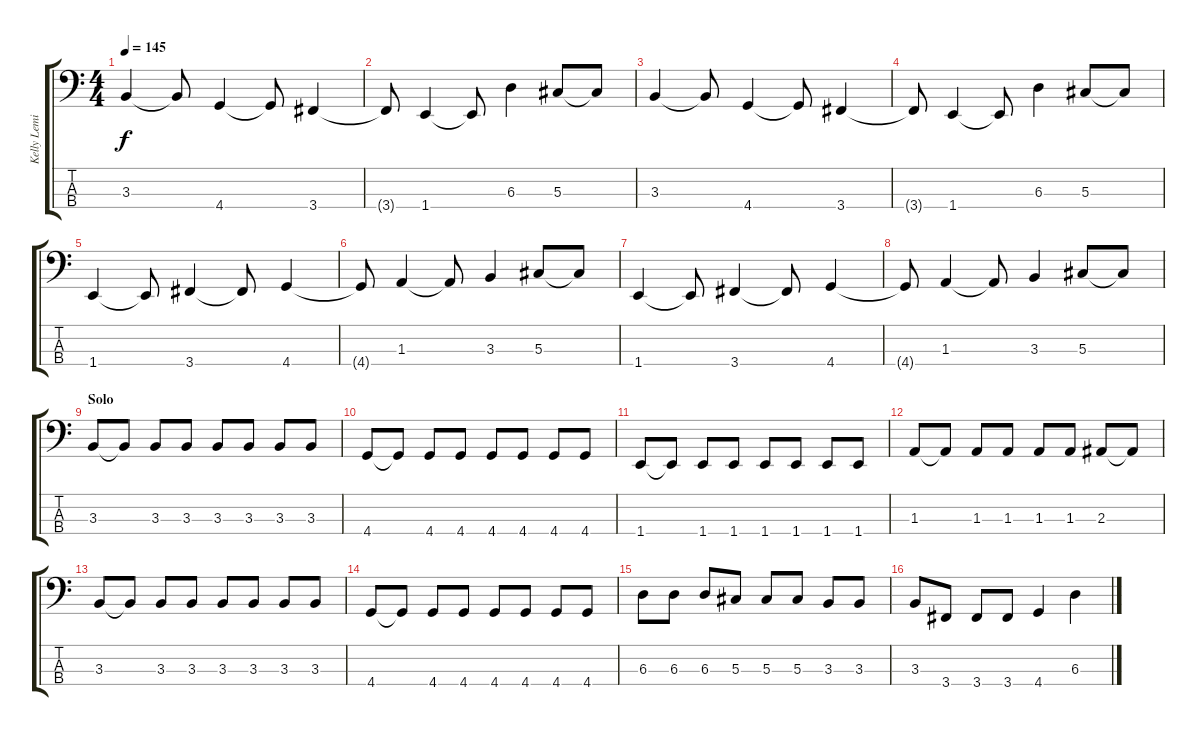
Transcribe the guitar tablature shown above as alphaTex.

\track ("Kelly Lemieux" "Kelly Lemi") {instrument electricbassfinger}
\staff {score tabs}
\tuning (Gb2 Db2 Ab1 Eb1) {hide}
\ts (4 4)
\tempo 145
\clef f4
\ks c
3.3.4{dy f} 3.3{t}.8 4.4.4 4.4{t}.8 3.4.4 |
3.4{t}.8 1.4.4 1.4{t}.8 6.3.4 5.3.8 5.3{t}.8 |
3.3.4 3.3{t}.8 4.4.4 4.4{t}.8 3.4.4 |
3.4{t}.8 1.4.4 1.4{t}.8 6.3.4 5.3.8 5.3{t}.8 |
1.4.4 1.4{t}.8 3.4.4 3.4{t}.8 4.4.4 |
4.4{t}.8 1.3.4 1.3{t}.8 3.3.4 5.3.8 5.3{t}.8 |
1.4.4 1.4{t}.8 3.4.4 3.4{t}.8 4.4.4 |
4.4{t}.8 1.3.4 1.3{t}.8 3.3.4 5.3.8 5.3{t}.8 |
\section ("" "Solo")
3.3.8 3.3{t}.8 3.3.8 3.3.8 3.3.8 3.3.8 3.3.8 3.3.8 |
4.4.8 4.4{t}.8 4.4.8 4.4.8 4.4.8 4.4.8 4.4.8 4.4.8 |
1.4.8 1.4{t}.8 1.4.8 1.4.8 1.4.8 1.4.8 1.4.8 1.4.8 |
1.3.8 1.3{t}.8 1.3.8 1.3.8 1.3.8 1.3.8 2.3.8 2.3{t}.8 |
3.3.8 3.3{t}.8 3.3.8 3.3.8 3.3.8 3.3.8 3.3.8 3.3.8 |
4.4.8 4.4{t}.8 4.4.8 4.4.8 4.4.8 4.4.8 4.4.8 4.4.8 |
6.3.8 6.3.8 6.3.8 5.3.8 5.3.8 5.3.8 3.3.8 3.3.8 |
3.3.8 3.4.8 3.4.8 3.4.8 4.4.4 6.3.4
